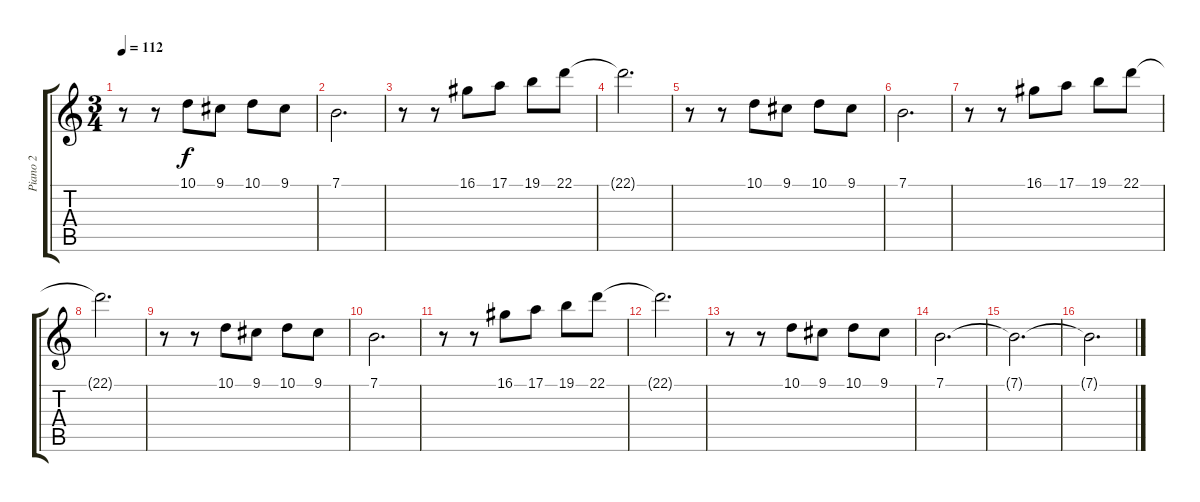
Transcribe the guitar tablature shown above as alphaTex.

\track ("Piano 2" "Piano 2") {instrument acousticgrandpiano}
\staff {score tabs}
\tuning (E4 B3 G3 D3 A2 D2) {hide}
\ts (3 4)
\tempo 112
\clef g2
\ks c
r.8{dy f} r.8 10.1.8 9.1.8 10.1.8 9.1.8 |
7.1.2{d} |
r.8 r.8 16.1.8 17.1.8 19.1.8 22.1.8 |
22.1{t}.2{d} |
r.8 r.8 10.1.8 9.1.8 10.1.8 9.1.8 |
7.1.2{d} |
r.8 r.8 16.1.8 17.1.8 19.1.8 22.1.8 |
22.1{t}.2{d} |
r.8 r.8 10.1.8 9.1.8 10.1.8 9.1.8 |
7.1.2{d} |
r.8 r.8 16.1.8 17.1.8 19.1.8 22.1.8 |
22.1{t}.2{d} |
r.8 r.8 10.1.8 9.1.8 10.1.8 9.1.8 |
7.1.2{d} |
7.1{t}.2{d} |
7.1{t}.2{d}
